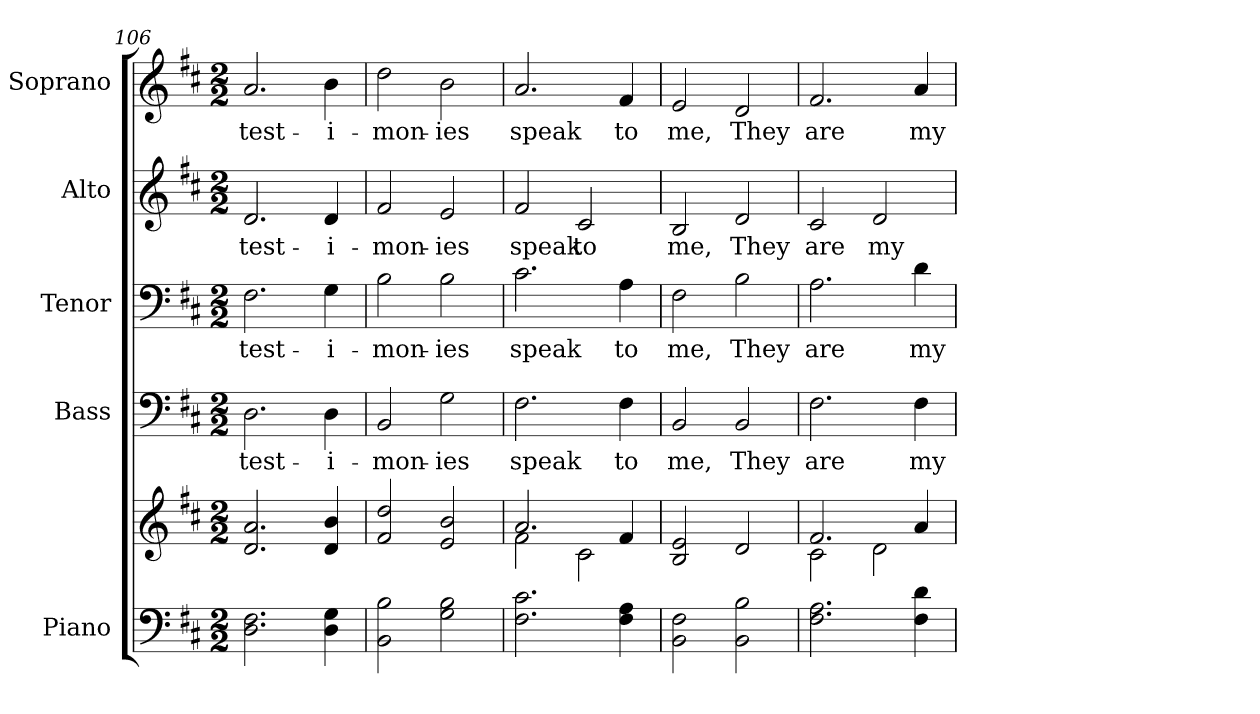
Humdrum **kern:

**kern	**kern	**kern	**text	**kern	**text	**kern	**text	**kern	**text
*part5	*part5	*part4	*part4	*part3	*part3	*part2	*part2	*part1	*part1
*staff6	*staff5	*staff4	*staff4	*staff3	*staff3	*staff2	*staff2	*staff1	*staff1
*I"Piano	*	*I"Bass	*	*I"Tenor	*	*I"Alto	*	*I"Soprano	*
*I'Pno.	*	*I'B.	*	*I'T.	*	*I'A.	*	*I'S.	*
*clefF4	*clefG2	*clefF4	*	*clefF4	*	*clefG2	*	*clefG2	*
*k[f#c#]	*k[f#c#]	*k[f#c#]	*	*k[f#c#]	*	*k[f#c#]	*	*k[f#c#]	*
*D:	*D:	*D:	*	*D:	*	*D:	*	*D:	*
*M2/2	*M2/2	*M2/2	*	*M2/2	*	*M2/2	*	*M2/2	*
=106	=106	=106	=106	=106	=106	=106	=106	=106	=106
!	!	!	!LO:LY:b:color=#000000	!	!	!	!	!	!
!	!	!	!	!	!LO:LY:b:color=#000000	!	!	!	!
!	!	!	!	!	!	!	!LO:LY:b:color=#000000	!	!
!	!	!	!	!	!	!	!	!	!LO:LY:b:color=#000000
2.Di\ 2.F#i	2.di/ 2.ai	2.Di\	test-	2.F#i\	test-	2.di/	test-	2.ai/	test-
!	!	!	!LO:LY:b:color=#000000	!	!	!	!	!	!
!	!	!	!	!	!LO:LY:b:color=#000000	!	!	!	!
!	!	!	!	!	!	!	!LO:LY:b:color=#000000	!	!
!	!	!	!	!	!	!	!	!	!LO:LY:b:color=#000000
4Di\ 4Gi	4di/ 4bi	4Di\	-i-	4Gi\	-i-	4di/	-i-	4bi\	-i-
=107	=107	=107	=107	=107	=107	=107	=107	=107	=107
!	!	!	!LO:LY:b:color=#000000	!	!	!	!	!	!
!	!	!	!	!	!LO:LY:b:color=#000000	!	!	!	!
!	!	!	!	!	!	!	!LO:LY:b:color=#000000	!	!
!	!	!	!	!	!	!	!	!	!LO:LY:b:color=#000000
2BBi\ 2Bi	2f#i/ 2ddi	2BBi/	-mon-	2Bi\	-mon-	2f#i/	-mon-	2ddi\	-mon-
!	!	!	!LO:LY:b:color=#000000	!	!	!	!	!	!
!	!	!	!	!	!LO:LY:b:color=#000000	!	!	!	!
!	!	!	!	!	!	!	!LO:LY:b:color=#000000	!	!
!	!	!	!	!	!	!	!	!	!LO:LY:b:color=#000000
2Gi\ 2Bi	2ei/ 2bi	2Gi\	-ies	2Bi\	-ies	2ei/	-ies	2bi\	-ies
=108	=108	=108	=108	=108	=108	=108	=108	=108	=108
*	*^	*	*	*	*	*	*	*	*
!	!	!	!	!LO:LY:b:color=#000000	!	!	!	!	!	!
!	!	!	!	!	!	!LO:LY:b:color=#000000	!	!	!	!
!	!	!	!	!	!	!	!	!LO:LY:b:color=#000000	!	!
!	!	!	!	!	!	!	!	!	!	!LO:LY:b:color=#000000
2.F#i\ 2.c#i	2.ai/	2f#i\	2.F#i\	speak	2.c#i\	speak	2f#i/	speak	2.ai/	speak
!	!	!	!	!	!	!	!	!LO:LY:b:color=#000000	!	!
.	.	2c#i\	.	.	.	.	2c#i/	to	.	.
!	!	!	!	!LO:LY:b:color=#000000	!	!	!	!	!	!
!	!	!	!	!	!	!LO:LY:b:color=#000000	!	!	!	!
!	!	!	!	!	!	!	!	!	!	!LO:LY:b:color=#000000
4F#i\ 4Ai	4f#i/	.	4F#i\	to	4Ai\	to	.	.	4f#i/	to
*	*v	*v	*	*	*	*	*	*	*	*
!!LO:PB:g=z
=109	=109	=109	=109	=109	=109	=109	=109	=109	=109
!	!	!	!LO:LY:b:color=#000000	!	!	!	!	!	!
!	!	!	!	!	!LO:LY:b:color=#000000	!	!	!	!
!	!	!	!	!	!	!	!LO:LY:b:color=#000000	!	!
!	!	!	!	!	!	!	!	!	!LO:LY:b:color=#000000
2BBi\ 2F#i	2Bi/ 2ei	2BBi/	me,	2F#i\	me,	2Bi/	me,	2ei/	me,
!	!	!	!LO:LY:b:color=#000000	!	!	!	!	!	!
!	!	!	!	!	!LO:LY:b:color=#000000	!	!	!	!
!	!	!	!	!	!	!	!LO:LY:b:color=#000000	!	!
!	!	!	!	!	!	!	!	!	!LO:LY:b:color=#000000
2BBi\ 2Bi	2di/	2BBi/	They	2Bi\	They	2di/	They	2di/	They
=110	=110	=110	=110	=110	=110	=110	=110	=110	=110
*	*^	*	*	*	*	*	*	*	*
!	!	!	!	!LO:LY:b:color=#000000	!	!	!	!	!	!
!	!	!	!	!	!	!LO:LY:b:color=#000000	!	!	!	!
!	!	!	!	!	!	!	!	!LO:LY:b:color=#000000	!	!
!	!	!	!	!	!	!	!	!	!	!LO:LY:b:color=#000000
2.F#i\ 2.Ai	2.f#i/	2c#i\	2.F#i\	are	2.Ai\	are	2c#i/	are	2.f#i/	are
!	!	!	!	!	!	!	!	!LO:LY:b:color=#000000	!	!
.	.	2di\	.	.	.	.	2di/	my	.	.
!	!	!	!	!LO:LY:b:color=#000000	!	!	!	!	!	!
!	!	!	!	!	!	!LO:LY:b:color=#000000	!	!	!	!
!	!	!	!	!	!	!	!	!	!	!LO:LY:b:color=#000000
4F#i\ 4di	4ai/	.	4F#i\	my	4di\	my	.	.	4ai/	my
*	*v	*v	*	*	*	*	*	*	*	*
=	=	=	=	=	=	=	=	=	=
*-	*-	*-	*-	*-	*-	*-	*-	*-	*-
